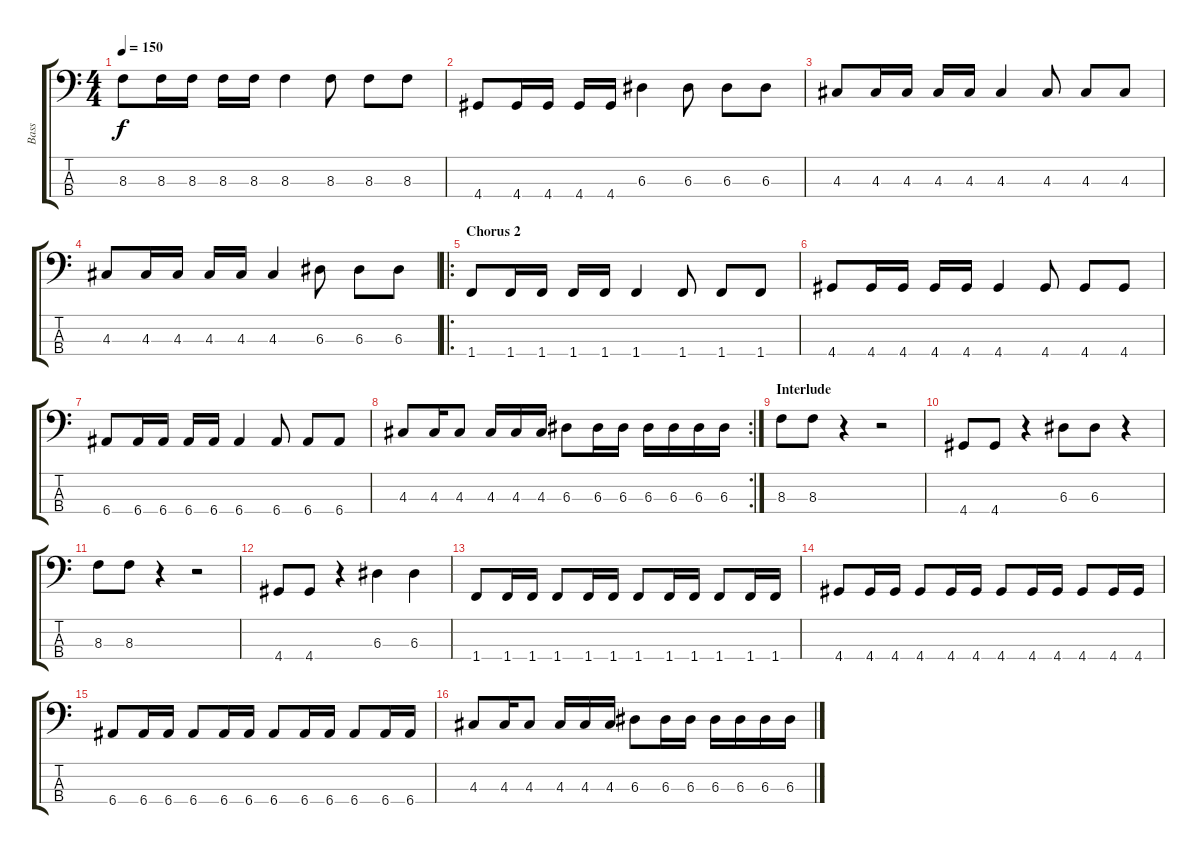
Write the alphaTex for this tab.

\track ("Bass" "Bass") {instrument electricbassfinger}
\staff {score tabs}
\tuning (G2 D2 A1 E1) {hide}
\ts (4 4)
\tempo 150
\clef f4
\ks c
8.3.8{dy f} 8.3.16 8.3.16 8.3.16 8.3.16 8.3.4 8.3.8 8.3.8 8.3.8 |
4.4.8 4.4.16 4.4.16 4.4.16 4.4.16 6.3.4 6.3.8 6.3.8 6.3.8 |
4.3.8 4.3.16 4.3.16 4.3.16 4.3.16 4.3.4 4.3.8 4.3.8 4.3.8 |
4.3.8 4.3.16 4.3.16 4.3.16 4.3.16 4.3.4 6.3.8 6.3.8 6.3.8 |
\ro
\section ("" "Chorus 2")
1.4.8 1.4.16 1.4.16 1.4.16 1.4.16 1.4.4 1.4.8 1.4.8 1.4.8 |
4.4.8 4.4.16 4.4.16 4.4.16 4.4.16 4.4.4 4.4.8 4.4.8 4.4.8 |
6.4.8 6.4.16 6.4.16 6.4.16 6.4.16 6.4.4 6.4.8 6.4.8 6.4.8 |
\rc 2
4.3.8 4.3.16 4.3.8 4.3.16 4.3.16 4.3.16 6.3.8 6.3.16 6.3.16 6.3.16 6.3.16 6.3.16 6.3.16 |
\section ("" "Interlude")
8.3.8 8.3.8 r.4 r.2 |
4.4.8 4.4.8 r.4 6.3.8 6.3.8 r.4 |
8.3.8 8.3.8 r.4 r.2 |
4.4.8 4.4.8 r.4 6.3.4 6.3.4 |
1.4.8 1.4.16 1.4.16 1.4.8 1.4.16 1.4.16 1.4.8 1.4.16 1.4.16 1.4.8 1.4.16 1.4.16 |
4.4.8 4.4.16 4.4.16 4.4.8 4.4.16 4.4.16 4.4.8 4.4.16 4.4.16 4.4.8 4.4.16 4.4.16 |
6.4.8 6.4.16 6.4.16 6.4.8 6.4.16 6.4.16 6.4.8 6.4.16 6.4.16 6.4.8 6.4.16 6.4.16 |
4.3.8 4.3.16 4.3.8 4.3.16 4.3.16 4.3.16 6.3.8 6.3.16 6.3.16 6.3.16 6.3.16 6.3.16 6.3.16
